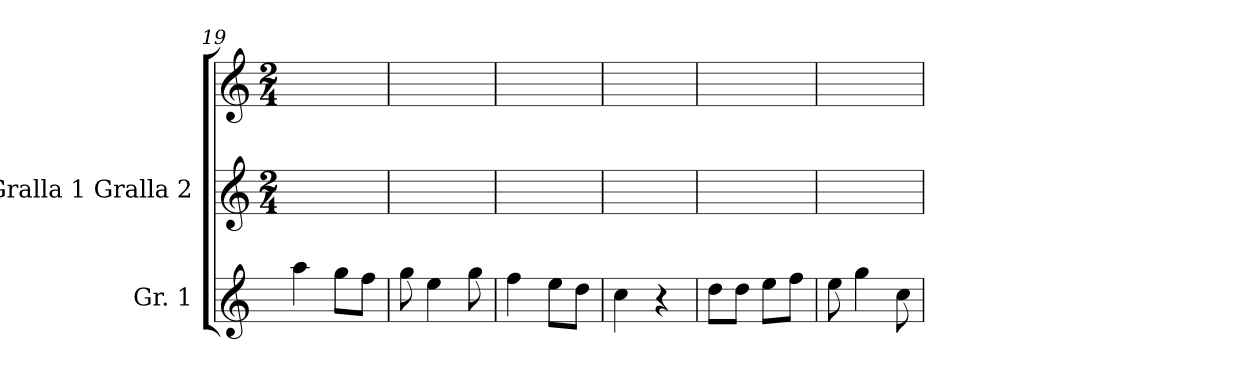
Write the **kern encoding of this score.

**kern	**kern	**kern
*part2	*part1	*part1
*staff3	*staff2	*staff1
*I"Gr. 1	*I"Gralla 1 Gralla 2	*
*I'Gr. 1	*I'Gr. 1	*
*clefG2	*clefG2	*clefG2
*k[]	*k[]	*k[]
*	*M2/4	*M2/4
=19	=19	=19
4aa\	2ryy	2ryy
8gg\L	.	.
8ff\J	.	.
=20	=20	=20
8gg\	2ryy	2ryy
4ee\	.	.
8gg\	.	.
=21	=21	=21
4ff\	2ryy	2ryy
8ee\L	.	.
8dd\J	.	.
=22	=22	=22
4cc\	2ryy	2ryy
4r	.	.
=23	=23	=23
8dd\L	2ryy	2ryy
8dd\J	.	.
8ee\L	.	.
8ff\J	.	.
=24	=24	=24
8ee\	2ryy	2ryy
4gg\	.	.
8cc\	.	.
=	=	=
*-	*-	*-
